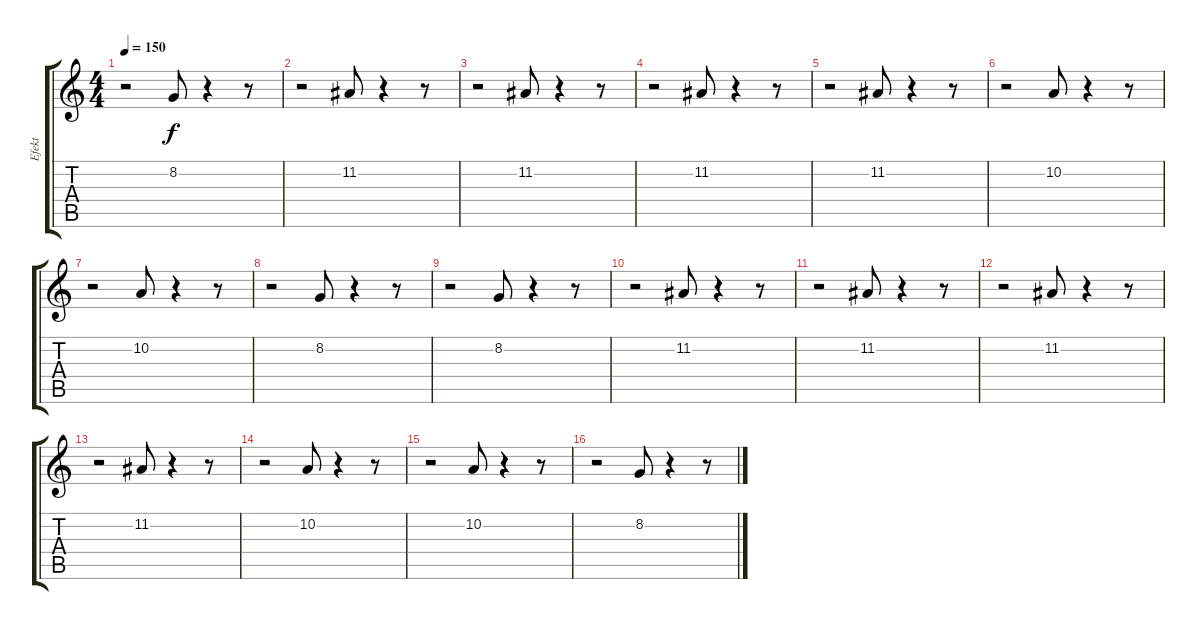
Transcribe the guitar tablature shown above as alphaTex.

\track ("Efekt" "Efekt") {instrument stringensemble1}
\staff {score tabs}
\tuning (E4 B3 G3 D3 A2 E2) {hide}
\ts (4 4)
\tempo 150
\clef g2
\ks c
r.2{dy f} 8.2.8 r.4 r.8 |
r.2 11.2.8 r.4 r.8 |
r.2 11.2.8 r.4 r.8 |
r.2 11.2.8 r.4 r.8 |
r.2 11.2.8 r.4 r.8 |
r.2 10.2.8 r.4 r.8 |
r.2 10.2.8 r.4 r.8 |
r.2 8.2.8 r.4 r.8 |
r.2 8.2.8 r.4 r.8 |
r.2 11.2.8 r.4 r.8 |
r.2 11.2.8 r.4 r.8 |
r.2 11.2.8 r.4 r.8 |
r.2 11.2.8 r.4 r.8 |
r.2 10.2.8 r.4 r.8 |
r.2 10.2.8 r.4 r.8 |
r.2 8.2.8 r.4 r.8
